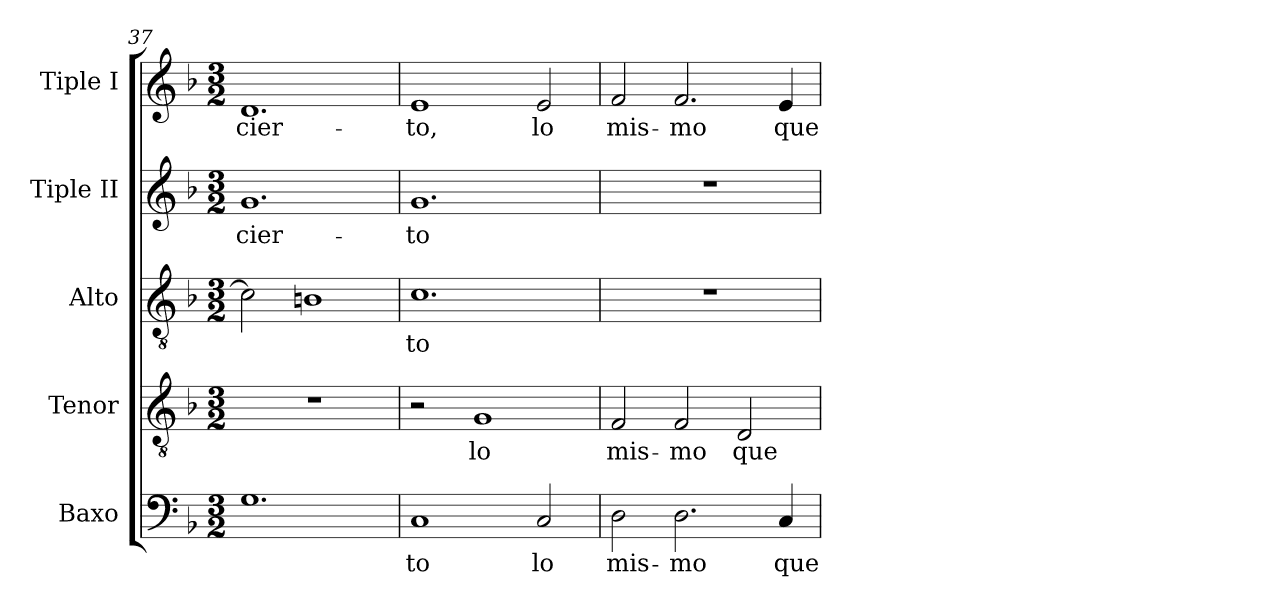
**kern	**text	**kern	**text	**kern	**text	**kern	**text	**kern	**text
*part5	*part5	*part4	*part4	*part3	*part3	*part2	*part2	*part1	*part1
*staff5	*staff5	*staff4	*staff4	*staff3	*staff3	*staff2	*staff2	*staff1	*staff1
*I"Baxo	*	*I"Tenor	*	*I"Alto	*	*I"Tiple II	*	*I"Tiple I	*
*I'B.	*	*I'T.	*	*I'A.	*	*I'II.	*	*I'I.	*
*clefF4	*	*clefGv2	*	*clefGv2	*	*clefG2	*	*clefG2	*
*	*	*ITrd7c12	*	*ITrd7c12	*	*	*	*	*
*k[b-]	*	*k[b-]	*	*k[b-]	*	*k[b-]	*	*k[b-]	*
*F:	*	*F:	*	*F:	*	*F:	*	*F:	*
*M3/2	*	*M3/2	*	*M3/2	*	*M3/2	*	*M3/2	*
=37	=37	=37	=37	=37	=37	=37	=37	=37	=37
!	!	!LO:N:vis=1	!	!	!	!	!LO:LY:b	!	!LO:LY:b
1.G	.	1.r	.	2C\]	.	1.g	cier-	1.d	cier-
.	.	.	.	1BBn	.	.	.	.	.
=38	=38	=38	=38	=38	=38	=38	=38	=38	=38
!	!LO:LY:b	!	!	!	!LO:LY:b	!	!LO:LY:b	!	!LO:LY:b
1C	-to	2r	.	1.C	-to	1.g	-to	1e	-to,
!	!	!	!LO:LY:b	!	!	!	!	!	!
.	.	1GG	lo	.	.	.	.	.	.
!	!LO:LY:b	!	!	!	!	!	!	!	!LO:LY:b
2C/	lo	.	.	.	.	.	.	2e/	lo
!!LO:PB:g=z
=39	=39	=39	=39	=39	=39	=39	=39	=39	=39
!	!LO:LY:b	!	!LO:LY:b	!LO:N:vis=1	!	!LO:N:vis=1	!	!	!LO:LY:b
2D\	mis-	2FF/	mis-	1.r	.	1.r	.	2f/	mis-
!	!LO:LY:b	!	!LO:LY:b	!	!	!	!	!	!LO:LY:b
2.D\	-mo	2FF/	-mo	.	.	.	.	2.f/	-mo
!	!	!	!LO:LY:b	!	!	!	!	!	!
.	.	2DD/	que	.	.	.	.	.	.
!	!LO:LY:b	!	!	!	!	!	!	!	!LO:LY:b
4C/	que	.	.	.	.	.	.	4e/	que
=	=	=	=	=	=	=	=	=	=
*-	*-	*-	*-	*-	*-	*-	*-	*-	*-
